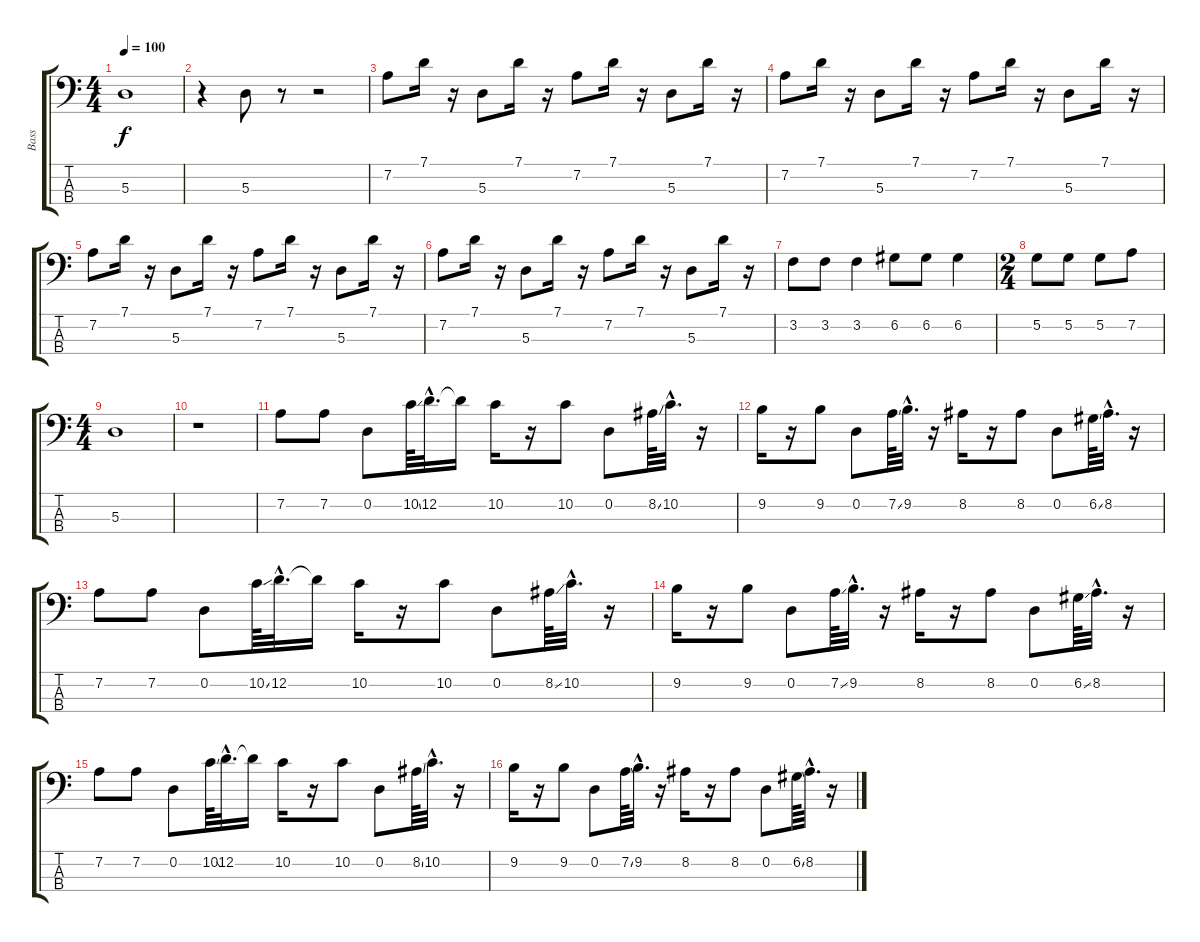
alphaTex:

\track ("Bass" "Bass") {instrument electricbassfinger}
\staff {score tabs}
\tuning (G2 D2 A1 E1) {hide}
\ts (4 4)
\tempo 100
\clef f4
\ks c
5.3.1{dy f} |
r.4 5.3.8 r.8 r.2 |
7.2.8 7.1.16 r.16 5.3.8 7.1.16 r.16 7.2.8 7.1.16 r.16 5.3.8 7.1.16 r.16 |
7.2.8 7.1.16 r.16 5.3.8 7.1.16 r.16 7.2.8 7.1.16 r.16 5.3.8 7.1.16 r.16 |
7.2.8 7.1.16 r.16 5.3.8 7.1.16 r.16 7.2.8 7.1.16 r.16 5.3.8 7.1.16 r.16 |
7.2.8 7.1.16 r.16 5.3.8 7.1.16 r.16 7.2.8 7.1.16 r.16 5.3.8 7.1.16 r.16 |
3.2.8 3.2.8 3.2.4 6.2.8 6.2.8 6.2.4 |
\ts (2 4)
5.2.8 5.2.8 5.2.8 7.2.8 |
\ts (4 4)
5.3.1 |
r.1 |
7.2.8 7.2.8 0.2.8 10.2{ss}.64 12.2{hac}.32{d} 12.2{t}.16 10.2.16 r.16 10.2.8 0.2.8 8.2{ss}.64 10.2{hac}.32{d} r.16 |
9.2.16 r.16 9.2.8 0.2.8 7.2{ss}.64 9.2{hac}.32{d} r.16 8.2.16 r.16 8.2.8 0.2.8 6.2{ss}.64 8.2{hac}.32{d} r.16 |
7.2.8 7.2.8 0.2.8 10.2{ss}.64 12.2{hac}.32{d} 12.2{t}.16 10.2.16 r.16 10.2.8 0.2.8 8.2{ss}.64 10.2{hac}.32{d} r.16 |
9.2.16 r.16 9.2.8 0.2.8 7.2{ss}.64 9.2{hac}.32{d} r.16 8.2.16 r.16 8.2.8 0.2.8 6.2{ss}.64 8.2{hac}.32{d} r.16 |
7.2.8 7.2.8 0.2.8 10.2{ss}.64 12.2{hac}.32{d} 12.2{t}.16 10.2.16 r.16 10.2.8 0.2.8 8.2{ss}.64 10.2{hac}.32{d} r.16 |
9.2.16 r.16 9.2.8 0.2.8 7.2{ss}.64 9.2{hac}.32{d} r.16 8.2.16 r.16 8.2.8 0.2.8 6.2{ss}.64 8.2{hac}.32{d} r.16
